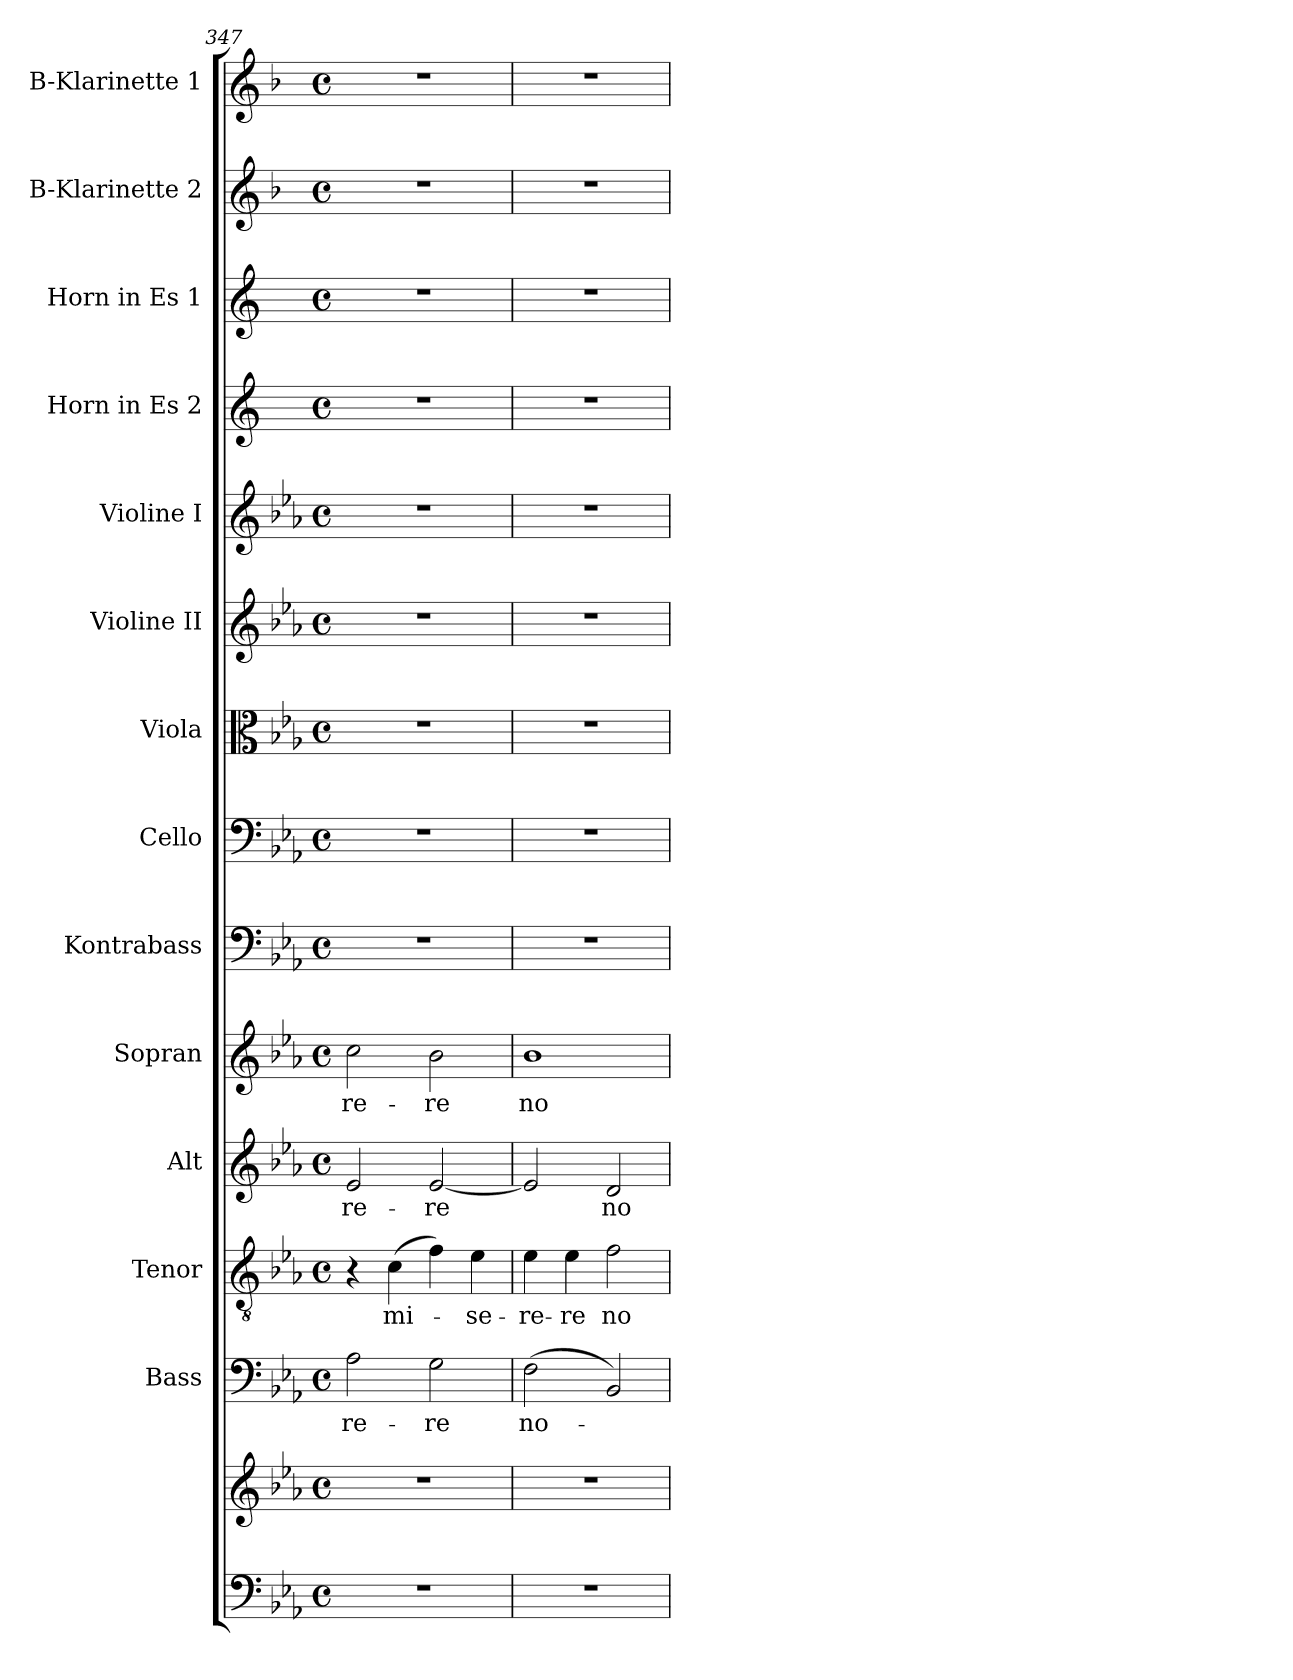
**kern	**kern	**kern	**text	**kern	**text	**kern	**text	**kern	**text	**kern	**kern	**kern	**kern	**kern	**kern	**kern	**kern	**kern
*part14	*part14	*part13	*part13	*part12	*part12	*part11	*part11	*part10	*part10	*part9	*part8	*part7	*part6	*part5	*part4	*part3	*part2	*part1
*staff15	*staff14	*staff13	*staff13	*staff12	*staff12	*staff11	*staff11	*staff10	*staff10	*staff9	*staff8	*staff7	*staff6	*staff5	*staff4	*staff3	*staff2	*staff1
*	*	*I"Bass	*	*I"Tenor	*	*I"Alt	*	*I"Sopran	*	*I"Kontrabass	*I"Cello	*I"Viola	*I"Violine II	*I"Violine I	*I"Horn in Es 2	*I"Horn in Es 1	*I"B-Klarinette 2	*I"B-Klarinette 1
*	*	*I'B.	*	*I'T.	*	*I'A.	*	*I'S.	*	*I'Kb.	*	*I'Vla.	*I'Vl. II	*I'Vl. I	*I'Hrn. 2	*I'Hrn. 1	*I'Kl. 2	*I'Kl. 1
!!LO:PB:g=z
*clefF4	*clefG2	*clefF4	*	*clefGv2	*	*clefG2	*	*clefG2	*	*clefF4	*clefF4	*clefC3	*clefG2	*clefG2	*clefG2	*clefG2	*clefG2	*clefG2
*	*	*	*	*	*	*	*	*	*	*ITrd7c12	*	*	*	*	*ITrd5c9	*ITrd5c9	*ITrd1c2	*ITrd1c2
*k[b-e-a-]	*k[b-e-a-]	*k[b-e-a-]	*	*k[b-e-a-]	*	*k[b-e-a-]	*	*k[b-e-a-]	*	*k[b-e-a-]	*k[b-e-a-]	*k[b-e-a-]	*k[b-e-a-]	*k[b-e-a-]	*k[b-e-a-]	*k[b-e-a-]	*k[b-e-a-]	*k[b-e-a-]
*E-:	*E-:	*E-:	*	*E-:	*	*E-:	*	*E-:	*	*E-:	*E-:	*E-:	*E-:	*E-:	*E-:	*E-:	*E-:	*E-:
*M4/4	*M4/4	*M4/4	*	*M4/4	*	*M4/4	*	*M4/4	*	*M4/4	*M4/4	*M4/4	*M4/4	*M4/4	*M4/4	*M4/4	*M4/4	*M4/4
*met(c)	*met(c)	*met(c)	*	*met(c)	*	*met(c)	*	*met(c)	*	*met(c)	*met(c)	*met(c)	*met(c)	*met(c)	*met(c)	*met(c)	*met(c)	*met(c)
=347	=347	=347	=347	=347	=347	=347	=347	=347	=347	=347	=347	=347	=347	=347	=347	=347	=347	=347
!	!	!	!LO:LY:b	!	!	!	!LO:LY:b	!	!LO:LY:b	!	!	!	!	!	!	!	!	!
1r	1r	2A-\	-re-	4r	.	2e-/	-re-	2cc\	-re-	1r	1r	1r	1r	1r	1r	1r	1r	1r
!	!	!	!	!	!LO:LY:b	!	!	!	!	!	!	!	!	!	!	!	!	!
.	.	.	.	(>4c\	mi-	.	.	.	.	.	.	.	.	.	.	.	.	.
!	!	!	!LO:LY:b	!	!	!	!LO:LY:b	!	!LO:LY:b	!	!	!	!	!	!	!	!	!
.	.	2G\	-re	4f\)	.	[2e-/	-re	2b-\	-re	.	.	.	.	.	.	.	.	.
!	!	!	!	!	!LO:LY:b	!	!	!	!	!	!	!	!	!	!	!	!	!
.	.	.	.	4e-\	-se-	.	.	.	.	.	.	.	.	.	.	.	.	.
=348	=348	=348	=348	=348	=348	=348	=348	=348	=348	=348	=348	=348	=348	=348	=348	=348	=348	=348
!	!	!	!LO:LY:b	!	!LO:LY:b	!	!	!	!LO:LY:b	!	!	!	!	!	!	!	!	!
1r	1r	(>2F\	no-	4e-\	-re-	2e-/]	.	1b-	no-	1r	1r	1r	1r	1r	1r	1r	1r	1r
!	!	!	!	!	!LO:LY:b	!	!	!	!	!	!	!	!	!	!	!	!	!
.	.	.	.	4e-\	-re	.	.	.	.	.	.	.	.	.	.	.	.	.
!	!	!	!	!	!LO:LY:b	!	!LO:LY:b	!	!	!	!	!	!	!	!	!	!	!
.	.	2BB-/)	.	2f\	no-	2d/	no-	.	.	.	.	.	.	.	.	.	.	.
=	=	=	=	=	=	=	=	=	=	=	=	=	=	=	=	=	=	=
*-	*-	*-	*-	*-	*-	*-	*-	*-	*-	*-	*-	*-	*-	*-	*-	*-	*-	*-
